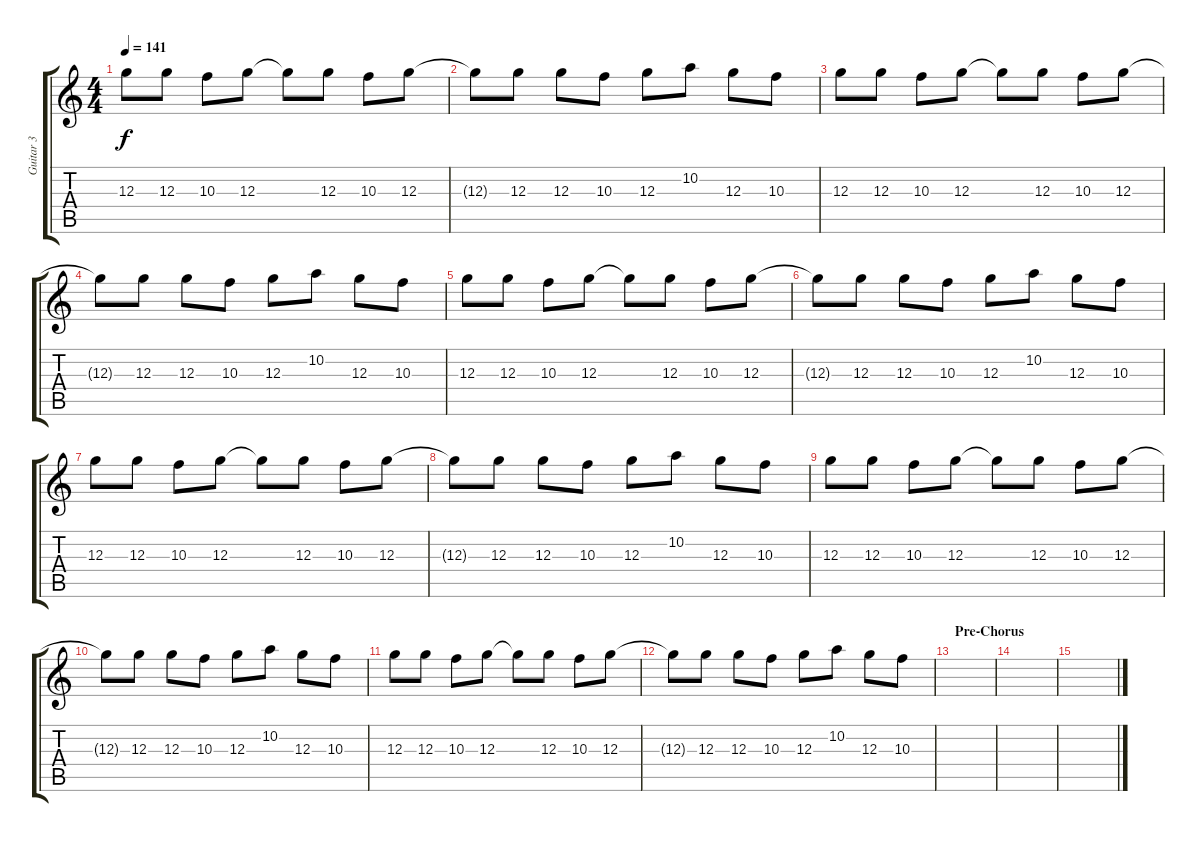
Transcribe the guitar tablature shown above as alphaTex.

\track ("Guitar 3" "Guitar 3") {instrument overdrivenguitar}
\staff {score tabs}
\tuning (E4 B3 G3 D3 A2 E2) {hide}
\ts (4 4)
\tempo 141
\clef g2
\ks c
12.3.8{dy f} 12.3.8 10.3.8 12.3.8 12.3{t}.8 12.3.8 10.3.8 12.3.8 |
12.3{t}.8 12.3.8 12.3.8 10.3.8 12.3.8 10.2.8 12.3.8 10.3.8 |
12.3.8 12.3.8 10.3.8 12.3.8 12.3{t}.8 12.3.8 10.3.8 12.3.8 |
12.3{t}.8 12.3.8 12.3.8 10.3.8 12.3.8 10.2.8 12.3.8 10.3.8 |
12.3.8 12.3.8 10.3.8 12.3.8 12.3{t}.8 12.3.8 10.3.8 12.3.8 |
12.3{t}.8 12.3.8 12.3.8 10.3.8 12.3.8 10.2.8 12.3.8 10.3.8 |
12.3.8 12.3.8 10.3.8 12.3.8 12.3{t}.8 12.3.8 10.3.8 12.3.8 |
12.3{t}.8 12.3.8 12.3.8 10.3.8 12.3.8 10.2.8 12.3.8 10.3.8 |
12.3.8 12.3.8 10.3.8 12.3.8 12.3{t}.8 12.3.8 10.3.8 12.3.8 |
12.3{t}.8 12.3.8 12.3.8 10.3.8 12.3.8 10.2.8 12.3.8 10.3.8 |
12.3.8 12.3.8 10.3.8 12.3.8 12.3{t}.8 12.3.8 10.3.8 12.3.8 |
12.3{t}.8 12.3.8 12.3.8 10.3.8 12.3.8 10.2.8 12.3.8 10.3.8 |
\section ("" "Pre-Chorus")
|
|
\section ("" "")
